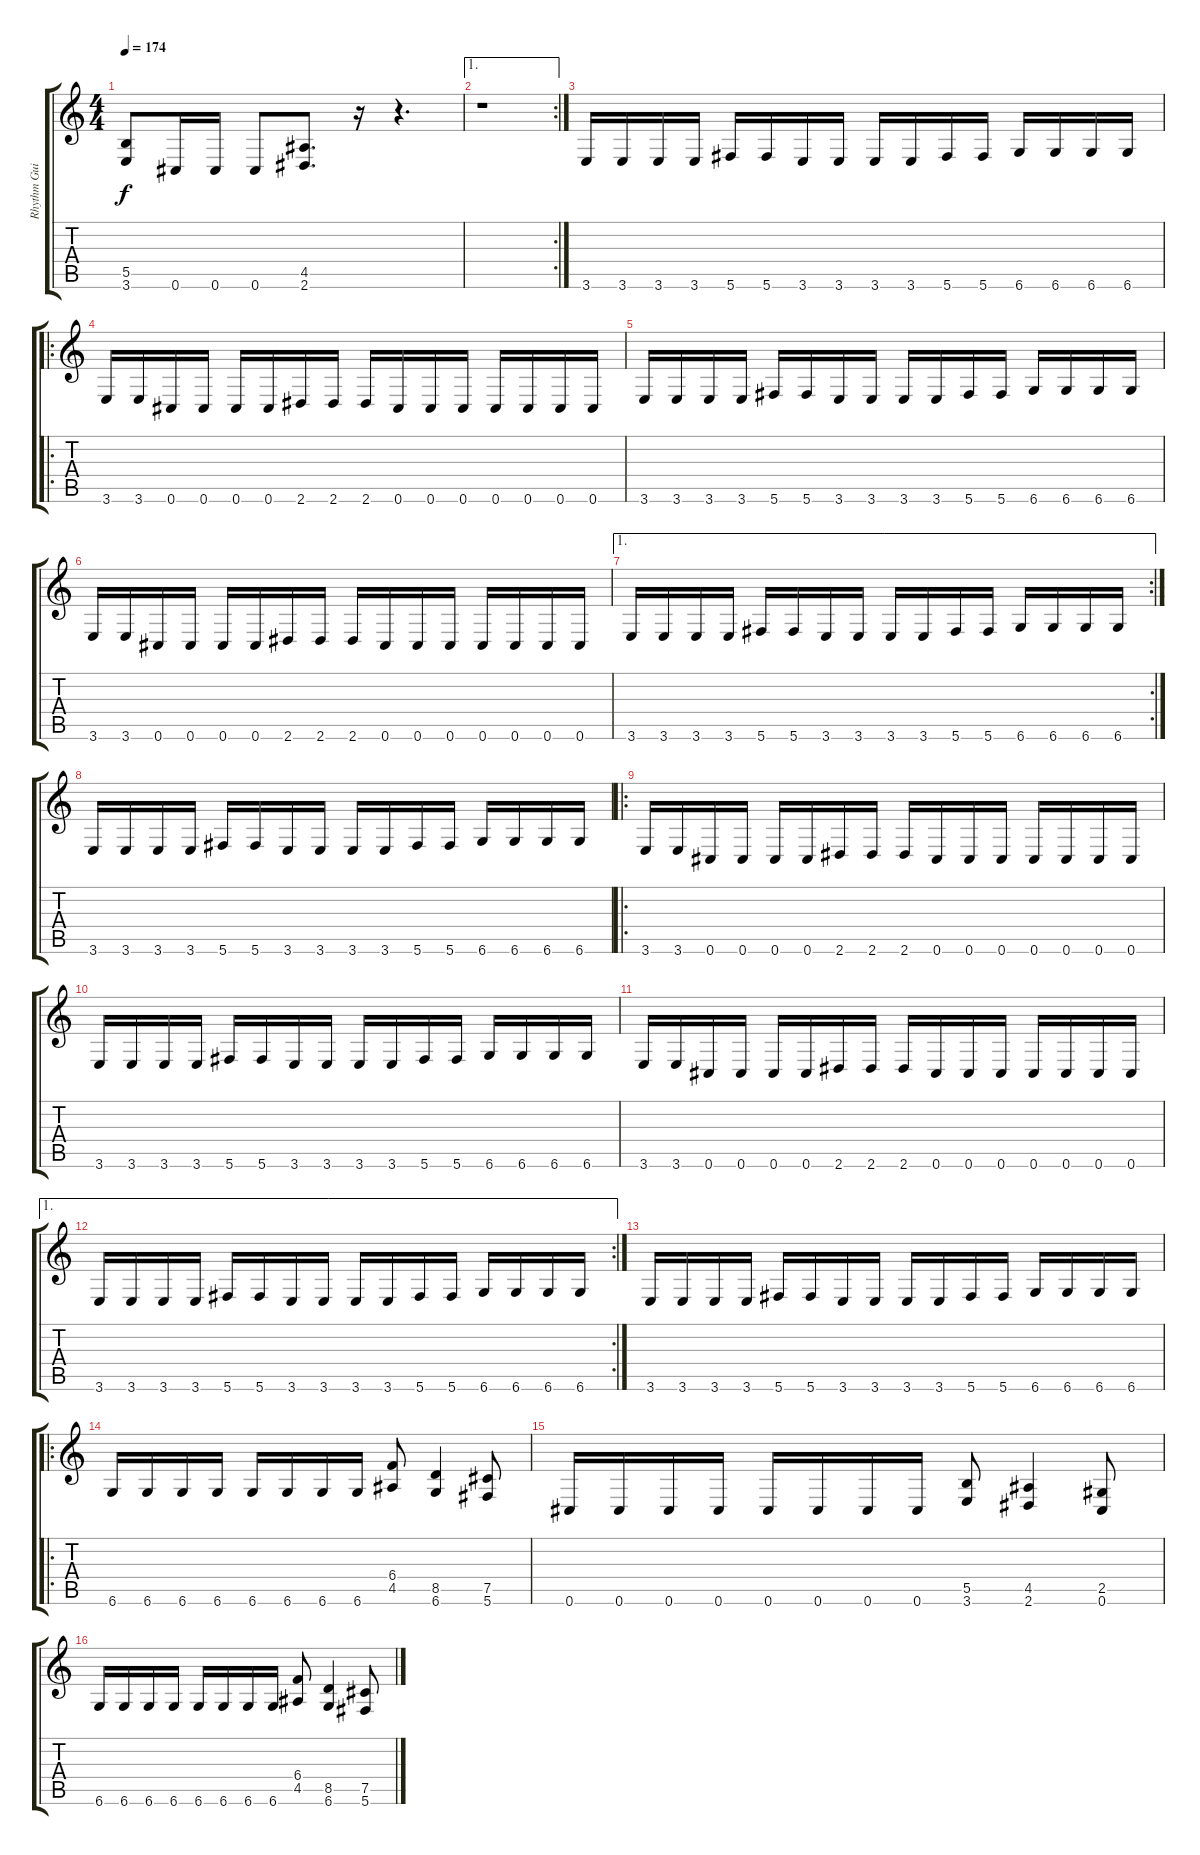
\track ("Rhythm Guitar" "Rhythm Gui") {instrument overdrivenguitar}
\staff {score tabs}
\tuning (Db4 Ab3 E3 B2 Gb2 Db2) {hide}
\ts (4 4)
\tempo 174
\clef g2
\ks c
(5.5 3.6).8{dy f} 0.6.16 0.6.16 0.6.8 (4.5 2.6).8{d} r.16 r.4{d} |
\ae 1
\rc 2
r.1 |
3.6.16 3.6.16 3.6.16 3.6.16 5.6.16 5.6.16 3.6.16 3.6.16 3.6.16 3.6.16 5.6.16 5.6.16 6.6.16 6.6.16 6.6.16 6.6.16 |
\ro
3.6.16 3.6.16 0.6.16 0.6.16 0.6.16 0.6.16 2.6.16 2.6.16 2.6.16 0.6.16 0.6.16 0.6.16 0.6.16 0.6.16 0.6.16 0.6.16 |
3.6.16 3.6.16 3.6.16 3.6.16 5.6.16 5.6.16 3.6.16 3.6.16 3.6.16 3.6.16 5.6.16 5.6.16 6.6.16 6.6.16 6.6.16 6.6.16 |
3.6.16 3.6.16 0.6.16 0.6.16 0.6.16 0.6.16 2.6.16 2.6.16 2.6.16 0.6.16 0.6.16 0.6.16 0.6.16 0.6.16 0.6.16 0.6.16 |
\ae 1
\rc 2
3.6.16 3.6.16 3.6.16 3.6.16 5.6.16 5.6.16 3.6.16 3.6.16 3.6.16 3.6.16 5.6.16 5.6.16 6.6.16 6.6.16 6.6.16 6.6.16 |
3.6.16 3.6.16 3.6.16 3.6.16 5.6.16 5.6.16 3.6.16 3.6.16 3.6.16 3.6.16 5.6.16 5.6.16 6.6.16 6.6.16 6.6.16 6.6.16 |
\ro
3.6.16 3.6.16 0.6.16 0.6.16 0.6.16 0.6.16 2.6.16 2.6.16 2.6.16 0.6.16 0.6.16 0.6.16 0.6.16 0.6.16 0.6.16 0.6.16 |
3.6.16 3.6.16 3.6.16 3.6.16 5.6.16 5.6.16 3.6.16 3.6.16 3.6.16 3.6.16 5.6.16 5.6.16 6.6.16 6.6.16 6.6.16 6.6.16 |
3.6.16 3.6.16 0.6.16 0.6.16 0.6.16 0.6.16 2.6.16 2.6.16 2.6.16 0.6.16 0.6.16 0.6.16 0.6.16 0.6.16 0.6.16 0.6.16 |
\ae 1
\rc 2
3.6.16 3.6.16 3.6.16 3.6.16 5.6.16 5.6.16 3.6.16 3.6.16 3.6.16 3.6.16 5.6.16 5.6.16 6.6.16 6.6.16 6.6.16 6.6.16 |
3.6.16 3.6.16 3.6.16 3.6.16 5.6.16 5.6.16 3.6.16 3.6.16 3.6.16 3.6.16 5.6.16 5.6.16 6.6.16 6.6.16 6.6.16 6.6.16 |
\ro
6.6.16 6.6.16 6.6.16 6.6.16 6.6.16 6.6.16 6.6.16 6.6.16 (6.4 4.5).8 (8.5 6.6).4 (7.5 5.6).8 |
0.6.16 0.6.16 0.6.16 0.6.16 0.6.16 0.6.16 0.6.16 0.6.16 (5.5 3.6).8 (4.5 2.6).4 (2.5 0.6).8 |
6.6.16 6.6.16 6.6.16 6.6.16 6.6.16 6.6.16 6.6.16 6.6.16 (6.4 4.5).8 (8.5 6.6).4 (7.5 5.6).8
